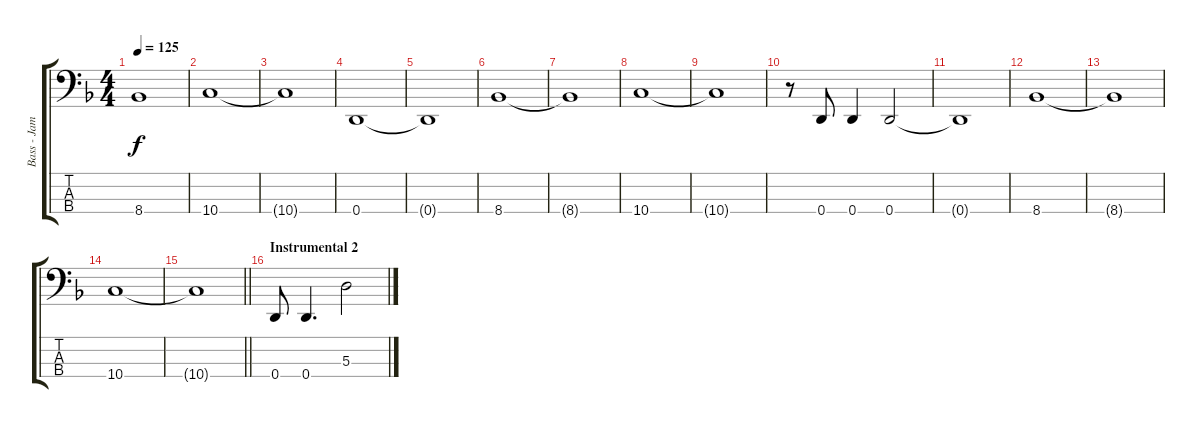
\track ("Bass - James Johnston" "Bass - Jam") {instrument electricbassfinger}
\staff {score tabs}
\tuning (G2 D2 A1 D1) {hide}
\ts (4 4)
\tempo 125
\clef f4
\ks dminor
8.4{t}.1{dy f} |
10.4.1 |
10.4{t}.1 |
0.4.1 |
0.4{t}.1 |
8.4.1 |
8.4{t}.1 |
10.4.1 |
10.4{t}.1 |
r.8 0.4.8 0.4.4 0.4.2 |
0.4{t}.1 |
8.4.1 |
8.4{t}.1 |
10.4.1 |
\barLineRight lightlight
10.4{t}.1 |
\section ("" "Instrumental 2")
0.4.8 0.4.4{d} 5.3.2
